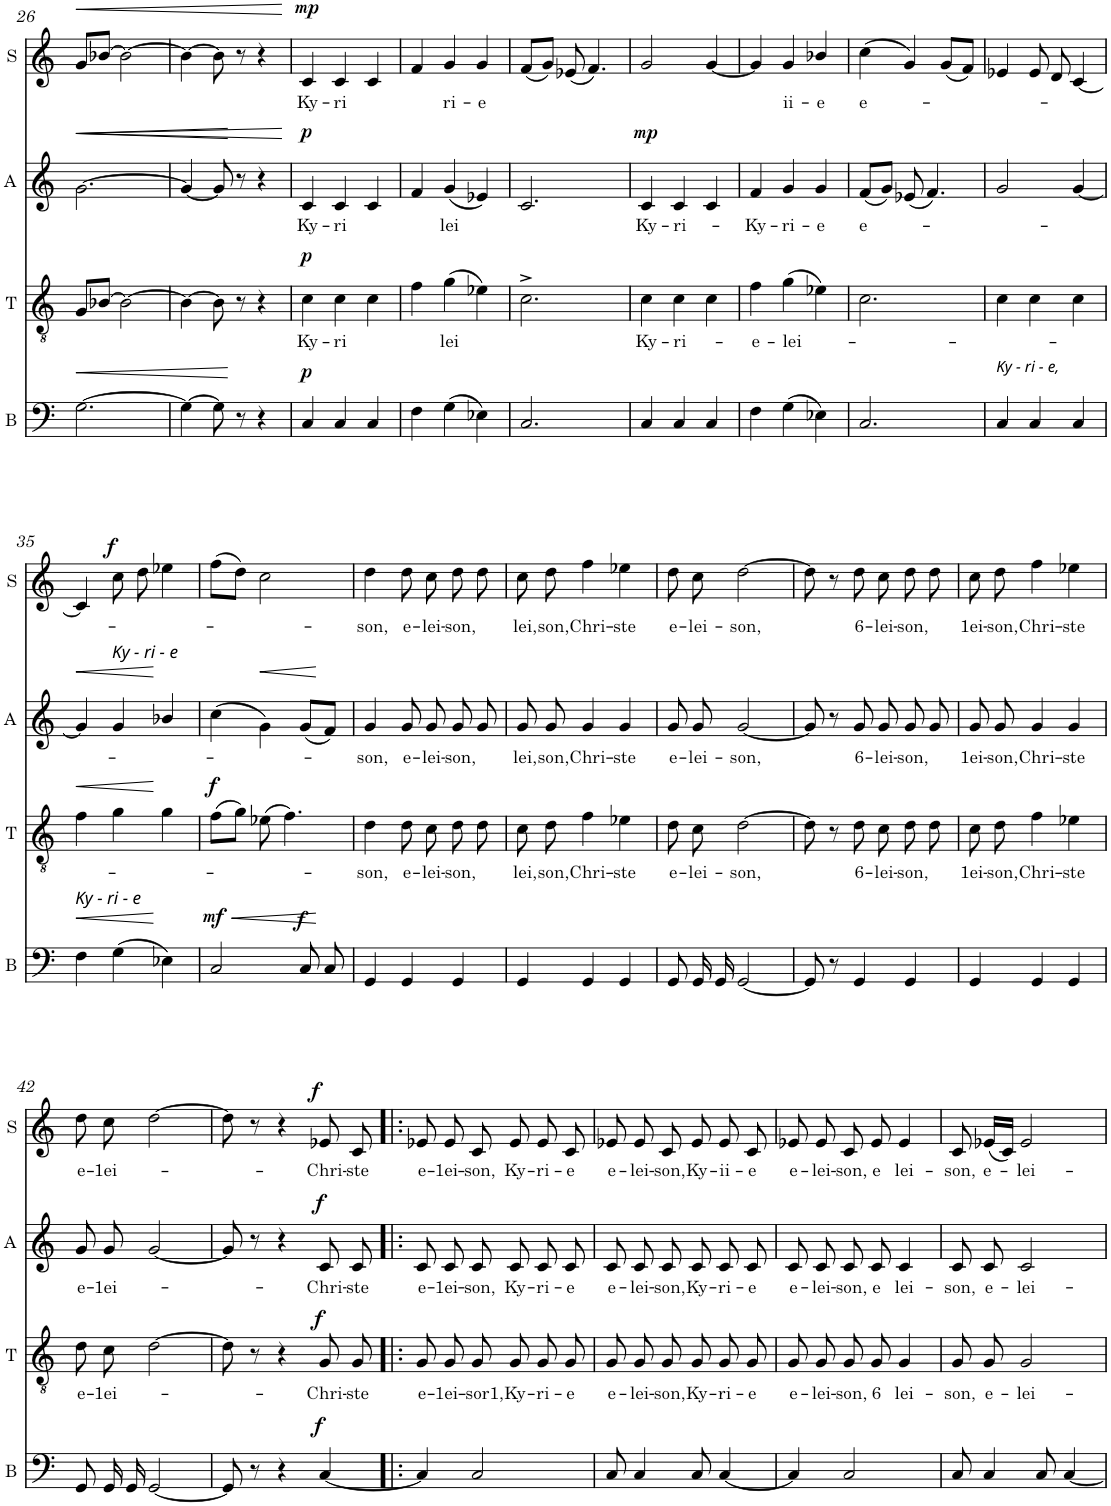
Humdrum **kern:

**kern	**dynam	**kern	**text	**dynam	**kern	**text	**dynam	**kern	**text	**dynam
*part4	*part4	*part3	*part3	*part3	*part2	*part2	*part2	*part1	*part1	*part1
*staff4	*staff4	*staff3	*staff3	*staff3	*staff2	*staff2	*staff2	*staff1	*staff1	*staff1
*I"B	*	*I"T	*	*	*I"A	*	*	*I"S	*	*
*I'B	*	*I'T	*	*	*I'A	*	*	*I'S	*	*
!!LO:PB:g=z
*clefF4	*	*clefGv2	*	*	*clefG2	*	*	*clefG2	*	*
*k[]	*	*k[]	*	*	*k[]	*	*	*k[]	*	*
*M3/4	*	*M3/4	*	*	*M3/4	*	*	*M3/4	*	*
=26	=26	=26	=26	=26	=26	=26	=26	=26	=26	=26
!	!LO:HP:b	!	!	!	!	!	!LO:HP:b	!	!	!LO:HP:b
[2.G\	<	8G/L	.	.	[2.g\	.	<	8g/L	.	<
.	.	[8B-X/J	.	.	.	.	.	[8b-X/J	.	.
.	.	2B-\_	.	.	.	.	.	2b-\_	.	.
=27	=27	=27	=27	=27	=27	=27	=27	=27	=27	=27
!	!	!	!	!	!	!	!LO:HP:b	!	!	!
4G\_	.	4B-\_	.	.	4g/_	.	<	4b-\_	.	.
8G\]	.	8B-\]	.	.	8g/]	.	.	8b-\]	.	.
8r	[	8r	.	.	8r	.	[	8r	.	.
4r	.	4r	.	.	4r	.	.	4r	.	.
.	.	.	.	.	.	.	[	.	.	[
=28	=28	=28	=28	=28	=28	=28	=28	=28	=28	=28
!	!LO:DY:a	!	!LO:LY:b	!LO:DY:a	!	!LO:LY:b	!LO:DY:a	!	!LO:LY:b	!LO:DY:a
4C/	p	4c\	-Ky-	p	4c/	Ky-	p	4c/	Ky-	mp
!	!	!	!LO:LY:b	!	!	!LO:LY:b	!	!	!LO:LY:b	!
4C/	.	4c\	-ri	.	4c/	-ri	.	4c/	-ri	.
4C/	.	4c\	.	.	4c/	.	.	4c/	.	.
=29	=29	=29	=29	=29	=29	=29	=29	=29	=29	=29
4F\	.	4f\	.	.	4f/	.	.	4f/	.	.
!	!	!	!LO:LY:b	!	!	!LO:LY:b	!	!	!LO:LY:b	!
(>4G\	.	(4g\	lei	.	(4g/	lei	.	4g/	ri-	.
!	!	!	!	!	!	!	!	!	!LO:LY:b	!
4E-X\)	.	4e-X\)	.	.	4e-X/)	.	.	4g/	-e	.
=30	=30	=30	=30	=30	=30	=30	=30	=30	=30	=30
2.C/	.	2.c^\	.	.	2.c/	.	.	(8f/L	.	.
.	.	.	.	.	.	.	.	8g/J)	.	.
.	.	.	.	.	.	.	.	(8e-X/	.	.
.	.	.	.	.	.	.	.	4.f/)	.	.
=31	=31	=31	=31	=31	=31	=31	=31	=31	=31	=31
!	!	!	!LO:LY:b	!	!	!LO:LY:b	!LO:DY:a	!	!	!
4C/	.	4c\	Ky-	.	4c/	Ky-	mp	2g/	.	.
!	!	!	!LO:LY:b	!	!	!LO:LY:b	!	!	!	!
4C/	.	4c\	-ri-	.	4c/	-ri-	.	.	.	.
4C/	.	4c\	.	.	4c/	.	.	[4g/	.	.
=32	=32	=32	=32	=32	=32	=32	=32	=32	=32	=32
!	!	!	!LO:LY:b	!	!	!LO:LY:b	!	!	!	!
4F\	.	4f\	-e-	.	4f/	-Ky-	.	4g/]	.	.
!	!	!	!LO:LY:b	!	!	!LO:LY:b	!	!	!LO:LY:b	!
(>4G\	.	(4g\	-lei-	.	4g/	-ri-	.	4g/	ii-	.
!	!	!	!	!	!	!LO:LY:b	!	!	!LO:LY:b	!
4E-X\)	.	4e-X\)	.	.	4g/	-e	.	4b-X/	-e	.
=33	=33	=33	=33	=33	=33	=33	=33	=33	=33	=33
!	!	!	!	!	!	!LO:LY:b	!	!	!LO:LY:b	!
2.C/	.	2.c\	.	.	(8f/L	-e-	.	(4cc\	-e-	.
.	.	.	.	.	8g/J)	.	.	.	.	.
.	.	.	.	.	(8e-X/	.	.	4g/)	.	.
.	.	.	.	.	4.f/)	.	.	.	.	.
.	.	.	.	.	.	.	.	(8g/L	.	.
.	.	.	.	.	.	.	.	8f/J)	.	.
=34	=34	=34	=34	=34	=34	=34	=34	=34	=34	=34
!	!	!LO:TX:b:i:t=Ky - ri - e,	!	!	!	!	!	!	!	!
4C/	.	4c\	.	.	2g/	.	.	4e-X/	.	.
4C/	.	4c\	.	.	.	.	.	8e-/	.	.
.	.	.	.	.	.	.	.	8d/	.	.
4C/	.	4c\	.	.	[<4g/	.	.	[<4c/	.	.
!!LO:LB:g=z
=35	=35	=35	=35	=35	=35	=35	=35	=35	=35	=35
!	!	!LO:TX:b:i:t=Ky - ri - e	!	!	!	!	!	!	!	!
!	!LO:HP:b	!	!	!LO:HP:b	!	!	!LO:HP:b	!	!	!
4F\	<	4f\	.	<	4g/]	.	<	4c/]	.	.
!	!	!	!	!	!	!	!	!LO:TX:b:i:t=Ky - ri - e	!	!
!	!	!	!	!	!	!	!	!	!	!LO:DY:a
(>4G\	.	4g\	.	.	4g/	.	.	8cc\	.	f
.	.	.	.	.	.	.	.	8dd\	.	.
4E-X\)	[	4g\	.	[	4b-X/	.	[	4ee-X\	.	.
=36	=36	=36	=36	=36	=36	=36	=36	=36	=36	=36
!	!LO:HP:b	!	!	!	!	!	!	!	!	!
!	!LO:DY:n=1:a	!	!	!LO:DY:a	!	!	!	!	!	!
2C/	< mf	(8f\L	.	f	(4cc\	.	.	(8ff\L	.	.
.	.	8g\J)	.	.	.	.	.	8dd\J)	.	.
!	!	!	!	!	!	!	!LO:HP:b	!	!	!
.	.	(8e-X\	.	.	4g\)	.	<	2cc\	.	.
.	.	4.f\)	.	.	.	.	.	.	.	.
!	!LO:DY:n=2:a	!	!	!	!	!	!	!	!	!
8C/L	f	.	.	.	(8g/L	.	.	.	.	.
8C/J	[	.	.	.	8f/J)	.	[	.	.	.
=37	=37	=37	=37	=37	=37	=37	=37	=37	=37	=37
!	!	!	!LO:LY:b	!	!	!LO:LY:b	!	!	!LO:LY:b	!
4GG/	.	4d\	son,	.	4g/	son,	.	4dd\	son,	.
!	!	!	!LO:LY:b	!	!	!LO:LY:b	!	!	!LO:LY:b	!
4GG/	.	8d\	e-	.	8g/	e-	.	8dd\	e-	.
!	!	!	!LO:LY:b	!	!	!LO:LY:b	!	!	!LO:LY:b	!
.	.	8c\	-lei-	.	8g/	-lei-	.	8cc\	-lei-	.
!	!	!	!LO:LY:b	!	!	!LO:LY:b	!	!	!LO:LY:b	!
4GG/	.	8d\	-son,	.	8g/	-son,	.	8dd\	-son,	.
.	.	8d\	.	.	8g/	.	.	8dd\	.	.
=38	=38	=38	=38	=38	=38	=38	=38	=38	=38	=38
!	!	!	!LO:LY:b	!	!	!LO:LY:b	!	!	!LO:LY:b	!
4GG/	.	8c\	lei,	.	8g/	lei,	.	8cc\	lei,	.
!	!	!	!LO:LY:b	!	!	!LO:LY:b	!	!	!LO:LY:b	!
.	.	8d\	son,	.	8g/	son,	.	8dd\	son,	.
!	!	!	!LO:LY:b	!	!	!LO:LY:b	!	!	!LO:LY:b	!
4GG/	.	4f\	Chri-	.	4g/	Chri-	.	4ff\	Chri-	.
!	!	!	!LO:LY:b	!	!	!LO:LY:b	!	!	!LO:LY:b	!
4GG/	.	4e-X\	-ste	.	4g/	-ste	.	4ee-X\	-ste	.
=39	=39	=39	=39	=39	=39	=39	=39	=39	=39	=39
!	!	!	!LO:LY:b	!	!	!LO:LY:b	!	!	!LO:LY:b	!
8GG/L	.	8d\	e-	.	8g/	e-	.	8dd\	e-	.
!	!	!	!LO:LY:b	!	!	!LO:LY:b	!	!	!LO:LY:b	!
16GG/L	.	8c\	-lei-	.	8g/	-lei-	.	8cc\	-lei-	.
16GG/JJ	.	.	.	.	.	.	.	.	.	.
!	!	!	!LO:LY:b	!	!	!LO:LY:b	!	!	!LO:LY:b	!
[<2GG/	.	[>2d\	-son,	.	[<2g/	-son,	.	[>2dd\	-son,	.
=40	=40	=40	=40	=40	=40	=40	=40	=40	=40	=40
8GG/]	.	8d\]	.	.	8g/]	.	.	8dd\]	.	.
8r	.	8r	.	.	8r	.	.	8r	.	.
!	!	!	!LO:LY:b	!	!	!LO:LY:b	!	!	!LO:LY:b	!
4GG/	.	8d\	6-	.	8g/	6-	.	8dd\	6-	.
!	!	!	!LO:LY:b	!	!	!LO:LY:b	!	!	!LO:LY:b	!
.	.	8c\	-lei-	.	8g/	-lei-	.	8cc\	-lei-	.
!	!	!	!LO:LY:b	!	!	!LO:LY:b	!	!	!LO:LY:b	!
4GG/	.	8d\	-son,	.	8g/	-son,	.	8dd\	-son,	.
.	.	8d\	.	.	8g/	.	.	8dd\	.	.
=41	=41	=41	=41	=41	=41	=41	=41	=41	=41	=41
!	!	!	!LO:LY:b	!	!	!LO:LY:b	!	!	!LO:LY:b	!
4GG/	.	8c\	1ei-	.	8g/	1ei-	.	8cc\	1ei-	.
!	!	!	!LO:LY:b	!	!	!LO:LY:b	!	!	!LO:LY:b	!
.	.	8d\	-son,	.	8g/	-son,	.	8dd\	-son,	.
!	!	!	!LO:LY:b	!	!	!LO:LY:b	!	!	!LO:LY:b	!
4GG/	.	4f\	Chri-	.	4g/	Chri-	.	4ff\	Chri-	.
!	!	!	!LO:LY:b	!	!	!LO:LY:b	!	!	!LO:LY:b	!
4GG/	.	4e-X\	-ste	.	4g/	-ste	.	4ee-X\	-ste	.
!!LO:LB:g=z
=42	=42	=42	=42	=42	=42	=42	=42	=42	=42	=42
!	!	!	!LO:LY:b	!	!	!LO:LY:b	!	!	!LO:LY:b	!
8GG/L	.	8d\	e-	.	8g/	e-	.	8dd\	e-	.
!	!	!	!LO:LY:b	!	!	!LO:LY:b	!	!	!LO:LY:b	!
16GG/L	.	8c\	-1ei-	.	8g/	-1ei-	.	8cc\	-1ei-	.
16GG/JJ	.	.	.	.	.	.	.	.	.	.
[<2GG/	.	[>2d\	.	.	[<2g/	.	.	[>2dd\	.	.
=43	=43	=43	=43	=43	=43	=43	=43	=43	=43	=43
8GG/]	.	8d\]	.	.	8g/]	.	.	8dd\]	.	.
8r	.	8r	.	.	8r	.	.	8r	.	.
4r	.	4r	.	.	4r	.	.	4r	.	.
!	!LO:DY:a	!	!LO:LY:b	!LO:DY:a	!	!LO:LY:b	!LO:DY:a	!	!LO:LY:b	!LO:DY:a
[<4C/	f	8G/	-Chri-	f	8c/	-Chri-	f	8e-X/	-Chri-	f
!	!	!	!LO:LY:b	!	!	!LO:LY:b	!	!	!LO:LY:b	!
.	.	8G/	-ste	.	8c/	-ste	.	8c/	-ste	.
=44!|:	=44!|:	=44!|:	=44!|:	=44!|:	=44!|:	=44!|:	=44!|:	=44!|:	=44!|:	=44!|:
!	!	!	!LO:LY:b	!	!	!LO:LY:b	!	!	!LO:LY:b	!
4C/]	.	8G/	e-	.	8c/	e-	.	8e-X/	e-	.
!	!	!	!LO:LY:b	!	!	!LO:LY:b	!	!	!LO:LY:b	!
.	.	8G/	-1ei-	.	8c/	-1ei-	.	8e-/	-1ei-	.
!	!	!	!LO:LY:b	!	!	!LO:LY:b	!	!	!LO:LY:b	!
2C/	.	8G/	-sor1,	.	8c/	-son,	.	8c/	-son,	.
!	!	!	!LO:LY:b	!	!	!LO:LY:b	!	!	!LO:LY:b	!
.	.	8G/	Ky-	.	8c/	Ky-	.	8e-/	Ky-	.
!	!	!	!LO:LY:b	!	!	!LO:LY:b	!	!	!LO:LY:b	!
.	.	8G/	-ri-	.	8c/	-ri-	.	8e-/	-ri-	.
!	!	!	!LO:LY:b	!	!	!LO:LY:b	!	!	!LO:LY:b	!
.	.	8G/	-e	.	8c/	-e	.	8c/	-e	.
=45	=45	=45	=45	=45	=45	=45	=45	=45	=45	=45
!	!	!	!LO:LY:b	!	!	!LO:LY:b	!	!	!LO:LY:b	!
8C/	.	8G/	e-	.	8c/	e-	.	8e-X/	e-	.
!	!	!	!LO:LY:b	!	!	!LO:LY:b	!	!	!LO:LY:b	!
4C/	.	8G/	-lei-	.	8c/	-lei-	.	8e-/	-lei-	.
!	!	!	!LO:LY:b	!	!	!LO:LY:b	!	!	!LO:LY:b	!
.	.	8G/	-son,	.	8c/	-son,	.	8c/	-son,	.
!	!	!	!LO:LY:b	!	!	!LO:LY:b	!	!	!LO:LY:b	!
8C/	.	8G/	Ky-	.	8c/	Ky-	.	8e-/	Ky-	.
!	!	!	!LO:LY:b	!	!	!LO:LY:b	!	!	!LO:LY:b	!
[<4C/	.	8G/	-ri-	.	8c/	-ri-	.	8e-/	-ii-	.
!	!	!	!LO:LY:b	!	!	!LO:LY:b	!	!	!LO:LY:b	!
.	.	8G/	-e	.	8c/	-e	.	8c/	-e	.
=46	=46	=46	=46	=46	=46	=46	=46	=46	=46	=46
!	!	!	!LO:LY:b	!	!	!LO:LY:b	!	!	!LO:LY:b	!
4C/]	.	8G/	e-	.	8c/	e-	.	8e-X/	e-	.
!	!	!	!LO:LY:b	!	!	!LO:LY:b	!	!	!LO:LY:b	!
.	.	8G/	-lei-	.	8c/	-lei-	.	8e-/	-lei-	.
!	!	!	!LO:LY:b	!	!	!LO:LY:b	!	!	!LO:LY:b	!
2C/	.	8G/	-son,	.	8c/	-son,	.	8c/	-son,	.
!	!	!	!LO:LY:b	!	!	!LO:LY:b	!	!	!LO:LY:b	!
.	.	8G/	6	.	8c/	e	.	8e-/	e	.
!	!	!	!LO:LY:b	!	!	!LO:LY:b	!	!	!LO:LY:b	!
.	.	4G/	lei-	.	4c/	lei-	.	4e-/	lei-	.
=47	=47	=47	=47	=47	=47	=47	=47	=47	=47	=47
!	!	!	!LO:LY:b	!	!	!LO:LY:b	!	!	!LO:LY:b	!
8C/	.	8G/	-son,	.	8c/	-son,	.	8c/	-son,	.
!	!	!	!LO:LY:b	!	!	!LO:LY:b	!	!	!LO:LY:b	!
4C/	.	8G/	e-	.	8c/	e-	.	(16e-X/LL	e-	.
.	.	.	.	.	.	.	.	16c/JJ)	.	.
!	!	!	!LO:LY:b	!	!	!LO:LY:b	!	!	!LO:LY:b	!
.	.	2G/	-lei-	.	2c/	-lei-	.	2e-/	-lei-	.
8C/	.	.	.	.	.	.	.	.	.	.
[<4C/	.	.	.	.	.	.	.	.	.	.
=	=	=	=	=	=	=	=	=	=	=
*-	*-	*-	*-	*-	*-	*-	*-	*-	*-	*-
